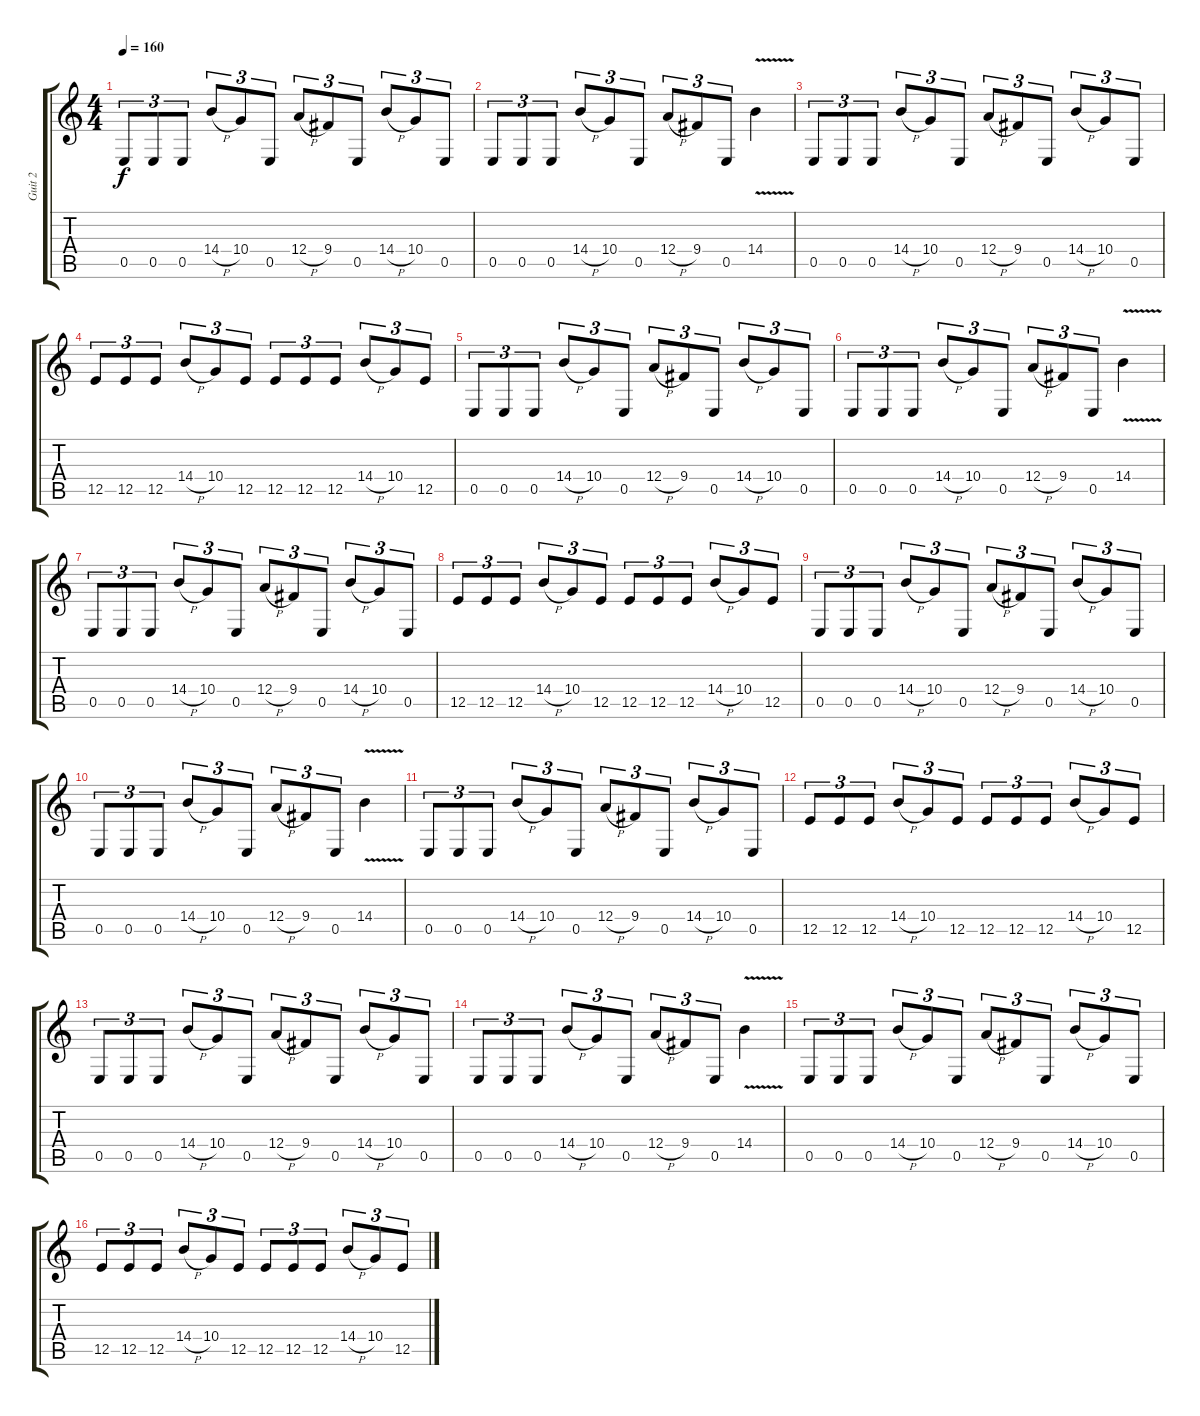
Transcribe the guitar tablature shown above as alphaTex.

\track ("Guit 2" "Guit 2") {instrument distortionguitar}
\staff {score tabs}
\tuning (B3 Gb3 D3 A2 E2 B1) {hide}
\ts (4 4)
\tempo 160
\clef g2
\ks c
0.5.8{tu (3 2) dy f} 0.5.8{tu (3 2)} 0.5.8{tu (3 2)} 14.4{h}.8{tu (3 2)} 10.4.8{tu (3 2)} 0.5.8{tu (3 2)} 12.4{h}.8{tu (3 2)} 9.4.8{tu (3 2)} 0.5.8{tu (3 2)} 14.4{h}.8{tu (3 2)} 10.4.8{tu (3 2)} 0.5.8{tu (3 2)} |
0.5.8{tu (3 2)} 0.5.8{tu (3 2)} 0.5.8{tu (3 2)} 14.4{h}.8{tu (3 2)} 10.4.8{tu (3 2)} 0.5.8{tu (3 2)} 12.4{h}.8{tu (3 2)} 9.4.8{tu (3 2)} 0.5.8{tu (3 2)} 14.4{v}.4 |
0.5.8{tu (3 2)} 0.5.8{tu (3 2)} 0.5.8{tu (3 2)} 14.4{h}.8{tu (3 2)} 10.4.8{tu (3 2)} 0.5.8{tu (3 2)} 12.4{h}.8{tu (3 2)} 9.4.8{tu (3 2)} 0.5.8{tu (3 2)} 14.4{h}.8{tu (3 2)} 10.4.8{tu (3 2)} 0.5.8{tu (3 2)} |
12.5.8{tu (3 2)} 12.5.8{tu (3 2)} 12.5.8{tu (3 2)} 14.4{h}.8{tu (3 2)} 10.4.8{tu (3 2)} 12.5.8{tu (3 2)} 12.5.8{tu (3 2)} 12.5.8{tu (3 2)} 12.5.8{tu (3 2)} 14.4{h}.8{tu (3 2)} 10.4.8{tu (3 2)} 12.5.8{tu (3 2)} |
0.5.8{tu (3 2)} 0.5.8{tu (3 2)} 0.5.8{tu (3 2)} 14.4{h}.8{tu (3 2)} 10.4.8{tu (3 2)} 0.5.8{tu (3 2)} 12.4{h}.8{tu (3 2)} 9.4.8{tu (3 2)} 0.5.8{tu (3 2)} 14.4{h}.8{tu (3 2)} 10.4.8{tu (3 2)} 0.5.8{tu (3 2)} |
0.5.8{tu (3 2)} 0.5.8{tu (3 2)} 0.5.8{tu (3 2)} 14.4{h}.8{tu (3 2)} 10.4.8{tu (3 2)} 0.5.8{tu (3 2)} 12.4{h}.8{tu (3 2)} 9.4.8{tu (3 2)} 0.5.8{tu (3 2)} 14.4{v}.4 |
0.5.8{tu (3 2)} 0.5.8{tu (3 2)} 0.5.8{tu (3 2)} 14.4{h}.8{tu (3 2)} 10.4.8{tu (3 2)} 0.5.8{tu (3 2)} 12.4{h}.8{tu (3 2)} 9.4.8{tu (3 2)} 0.5.8{tu (3 2)} 14.4{h}.8{tu (3 2)} 10.4.8{tu (3 2)} 0.5.8{tu (3 2)} |
12.5.8{tu (3 2)} 12.5.8{tu (3 2)} 12.5.8{tu (3 2)} 14.4{h}.8{tu (3 2)} 10.4.8{tu (3 2)} 12.5.8{tu (3 2)} 12.5.8{tu (3 2)} 12.5.8{tu (3 2)} 12.5.8{tu (3 2)} 14.4{h}.8{tu (3 2)} 10.4.8{tu (3 2)} 12.5.8{tu (3 2)} |
0.5.8{tu (3 2)} 0.5.8{tu (3 2)} 0.5.8{tu (3 2)} 14.4{h}.8{tu (3 2)} 10.4.8{tu (3 2)} 0.5.8{tu (3 2)} 12.4{h}.8{tu (3 2)} 9.4.8{tu (3 2)} 0.5.8{tu (3 2)} 14.4{h}.8{tu (3 2)} 10.4.8{tu (3 2)} 0.5.8{tu (3 2)} |
0.5.8{tu (3 2)} 0.5.8{tu (3 2)} 0.5.8{tu (3 2)} 14.4{h}.8{tu (3 2)} 10.4.8{tu (3 2)} 0.5.8{tu (3 2)} 12.4{h}.8{tu (3 2)} 9.4.8{tu (3 2)} 0.5.8{tu (3 2)} 14.4{v}.4 |
0.5.8{tu (3 2)} 0.5.8{tu (3 2)} 0.5.8{tu (3 2)} 14.4{h}.8{tu (3 2)} 10.4.8{tu (3 2)} 0.5.8{tu (3 2)} 12.4{h}.8{tu (3 2)} 9.4.8{tu (3 2)} 0.5.8{tu (3 2)} 14.4{h}.8{tu (3 2)} 10.4.8{tu (3 2)} 0.5.8{tu (3 2)} |
12.5.8{tu (3 2)} 12.5.8{tu (3 2)} 12.5.8{tu (3 2)} 14.4{h}.8{tu (3 2)} 10.4.8{tu (3 2)} 12.5.8{tu (3 2)} 12.5.8{tu (3 2)} 12.5.8{tu (3 2)} 12.5.8{tu (3 2)} 14.4{h}.8{tu (3 2)} 10.4.8{tu (3 2)} 12.5.8{tu (3 2)} |
0.5.8{tu (3 2)} 0.5.8{tu (3 2)} 0.5.8{tu (3 2)} 14.4{h}.8{tu (3 2)} 10.4.8{tu (3 2)} 0.5.8{tu (3 2)} 12.4{h}.8{tu (3 2)} 9.4.8{tu (3 2)} 0.5.8{tu (3 2)} 14.4{h}.8{tu (3 2)} 10.4.8{tu (3 2)} 0.5.8{tu (3 2)} |
0.5.8{tu (3 2)} 0.5.8{tu (3 2)} 0.5.8{tu (3 2)} 14.4{h}.8{tu (3 2)} 10.4.8{tu (3 2)} 0.5.8{tu (3 2)} 12.4{h}.8{tu (3 2)} 9.4.8{tu (3 2)} 0.5.8{tu (3 2)} 14.4{v}.4 |
0.5.8{tu (3 2)} 0.5.8{tu (3 2)} 0.5.8{tu (3 2)} 14.4{h}.8{tu (3 2)} 10.4.8{tu (3 2)} 0.5.8{tu (3 2)} 12.4{h}.8{tu (3 2)} 9.4.8{tu (3 2)} 0.5.8{tu (3 2)} 14.4{h}.8{tu (3 2)} 10.4.8{tu (3 2)} 0.5.8{tu (3 2)} |
12.5.8{tu (3 2)} 12.5.8{tu (3 2)} 12.5.8{tu (3 2)} 14.4{h}.8{tu (3 2)} 10.4.8{tu (3 2)} 12.5.8{tu (3 2)} 12.5.8{tu (3 2)} 12.5.8{tu (3 2)} 12.5.8{tu (3 2)} 14.4{h}.8{tu (3 2)} 10.4.8{tu (3 2)} 12.5.8{tu (3 2)}
